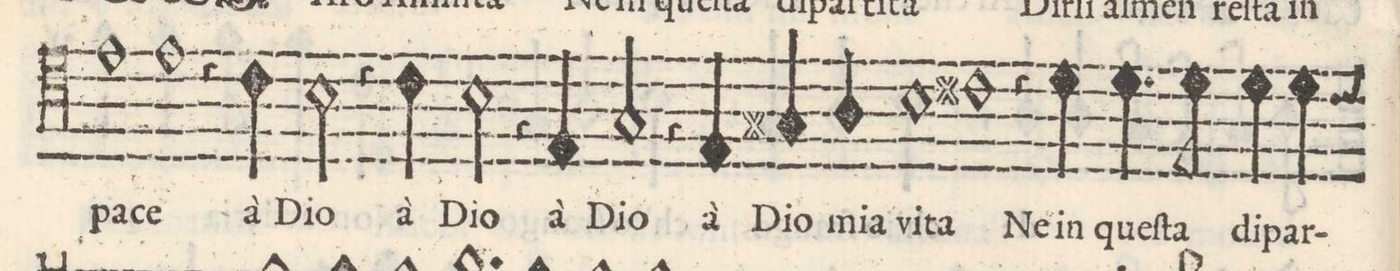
**kern	**text
*I"SESTO	*
*clefC4	*
*k[]	*
*met(c)	*
*M2/1	*
1e	pa-
=12-	=12-
1e	-ce
4r	.
4c\	à
2B\	Dio
=13-	=13-
4r	.
4c\	à
2B\	Dio
4r	.
4E/	à
2G/	Dio
=14-	=14-
4r	.
4E/	à
4G#X/	Dio
4A/	mia
1B	vi-
=15-	=15-
1c#X	-ta
4r	.
4d\	Ne in
4.d\	queſ-
8d\	-ta
=16-	=16-
4d\	di-
4d\	-par-
*-	*-
